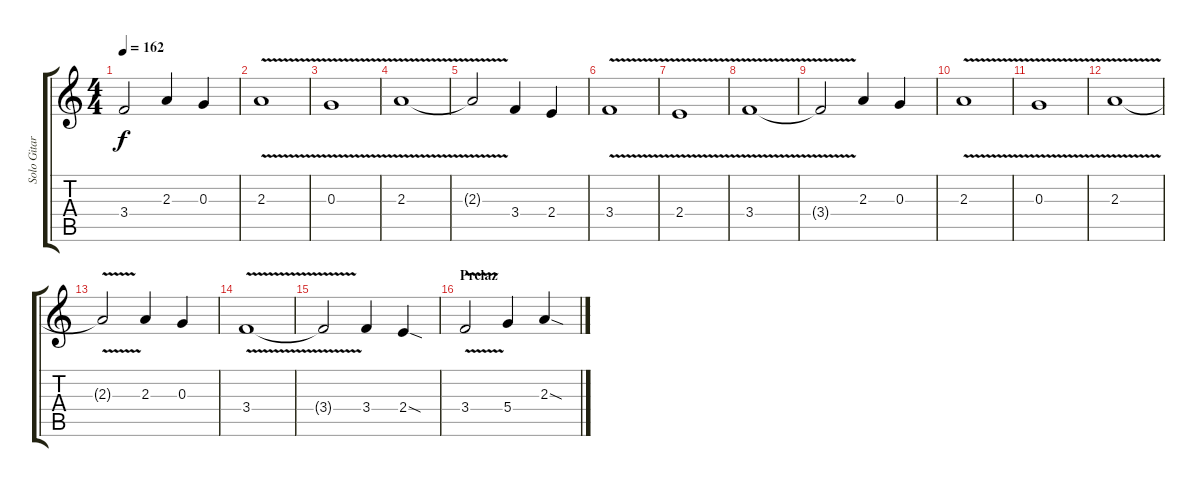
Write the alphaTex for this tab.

\track ("Solo Gitara" "Solo Gitar") {instrument overdrivenguitar}
\staff {score tabs}
\tuning (E4 B3 G3 D3 A2 E2) {hide}
\ts (4 4)
\tempo 162
\clef g2
\ks c
3.4{t}.2{dy f} 2.3.4 0.3.4 |
2.3{v}.1 |
0.3{v}.1 |
2.3{v}.1 |
2.3{t}.2 3.4.4 2.4.4 |
3.4{v}.1 |
2.4{v}.1 |
3.4{v}.1 |
3.4{t}.2 2.3.4 0.3.4 |
2.3{v}.1 |
0.3{v}.1 |
2.3{v}.1 |
2.3{t}.2 2.3.4 0.3.4 |
3.4{v}.1 |
3.4{t}.2 3.4.4 2.4{sod}.4 |
\section ("" "Prelaz")
3.4{v}.2 5.4.4 2.3{sod}.4
